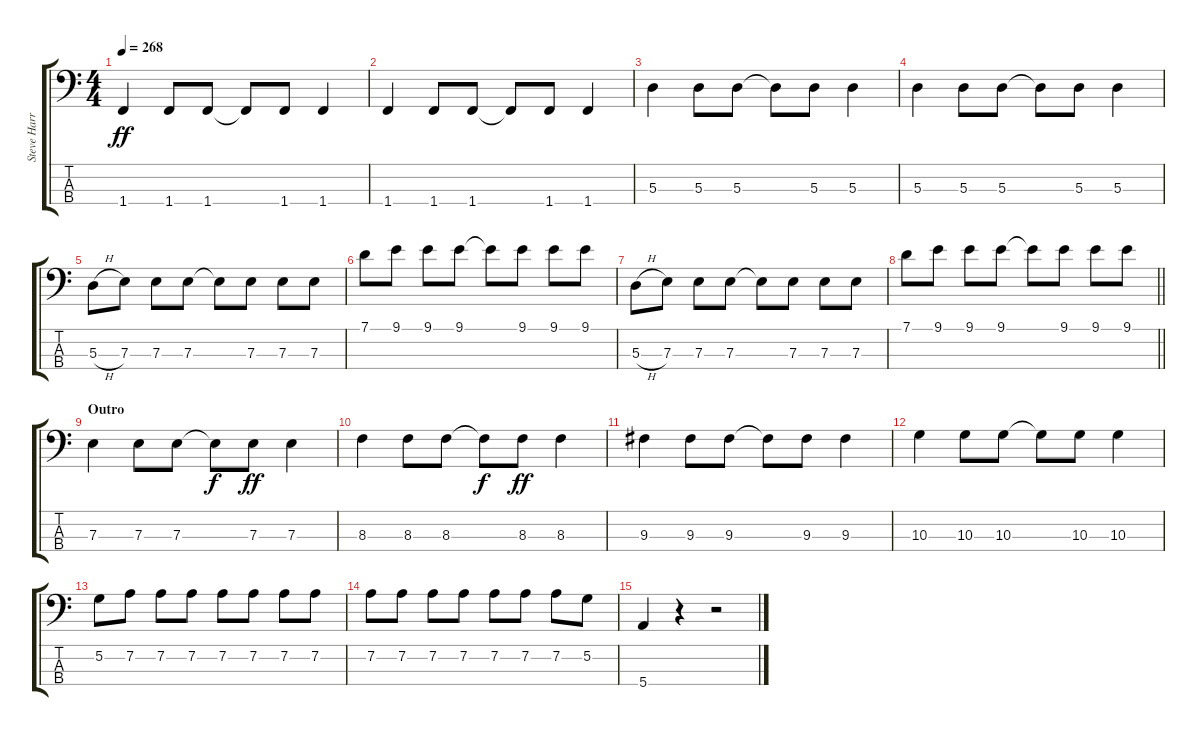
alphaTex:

\track ("Steve Harris" "Steve Harr") {instrument electricbassfinger}
\staff {score tabs}
\tuning (G2 D2 A1 E1) {hide}
\ts (4 4)
\tempo 268
\clef f4
\ks c
1.4.4{dy ff} 1.4.8 1.4.8 1.4{t}.8 1.4.8 1.4.4 |
1.4.4 1.4.8 1.4.8 1.4{t}.8 1.4.8 1.4.4 |
5.3.4 5.3.8 5.3.8 5.3{t}.8 5.3.8 5.3.4 |
5.3.4 5.3.8 5.3.8 5.3{t}.8 5.3.8 5.3.4 |
5.3{h}.8 7.3.8 7.3.8 7.3.8 7.3{t}.8 7.3.8 7.3.8 7.3.8 |
7.1.8 9.1.8 9.1.8 9.1.8 9.1{t}.8 9.1.8 9.1.8 9.1.8 |
5.3{h}.8 7.3.8 7.3.8 7.3.8 7.3{t}.8 7.3.8 7.3.8 7.3.8 |
\barLineRight lightlight
7.1.8 9.1.8 9.1.8 9.1.8 9.1{t}.8 9.1.8 9.1.8 9.1.8 |
\section ("" "Outro")
7.3.4 7.3.8 7.3.8 7.3{t}.8{dy f} 7.3.8{dy ff} 7.3.4 |
8.3.4 8.3.8 8.3.8 8.3{t}.8{dy f} 8.3.8{dy ff} 8.3.4 |
9.3.4 9.3.8 9.3.8 9.3{t}.8 9.3.8 9.3.4 |
10.3.4 10.3.8 10.3.8 10.3{t}.8 10.3.8 10.3.4 |
5.2.8 7.2.8 7.2.8 7.2.8 7.2.8 7.2.8 7.2.8 7.2.8 |
7.2.8 7.2.8 7.2.8 7.2.8 7.2.8 7.2.8 7.2.8 5.2.8 |
5.4.4 r.4 r.2
